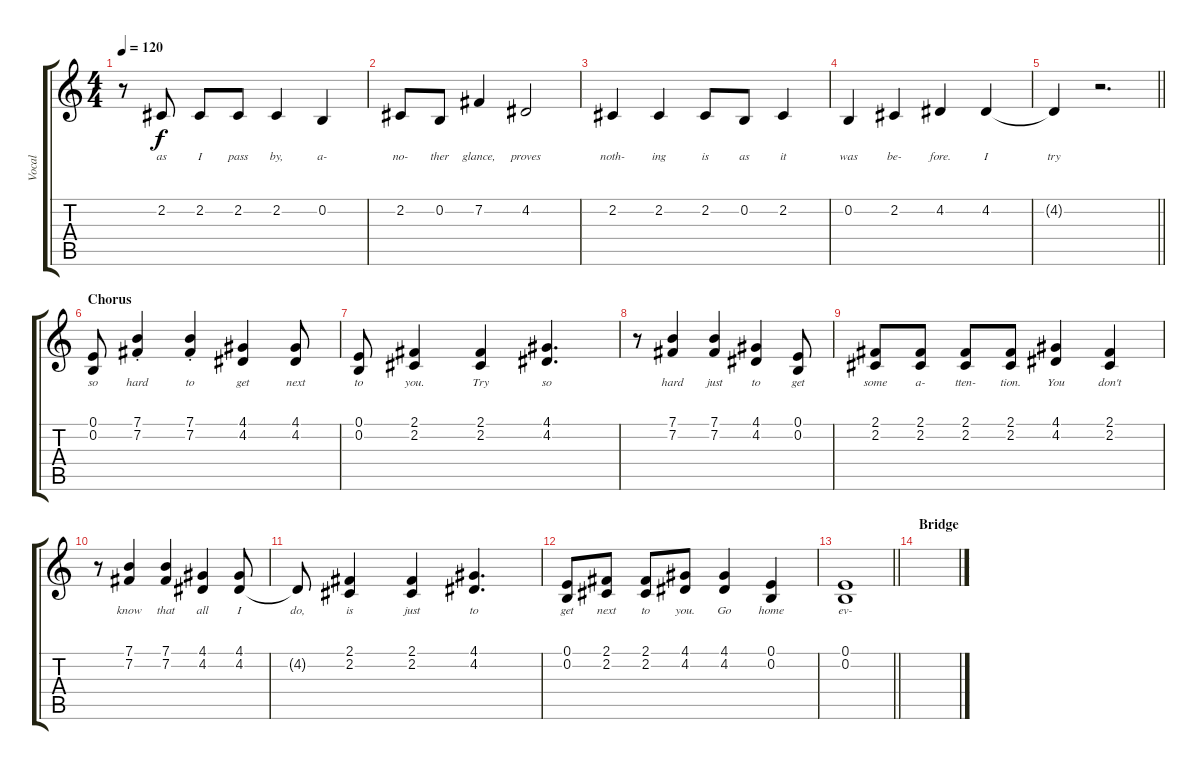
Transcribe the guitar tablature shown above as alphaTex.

\track ("Vocal" "Vocal") {mute instrument clarinet}
\staff {score tabs}
\tuning (E4 B3 G3 D3 A2 E2) {hide}
\ts (4 4)
\tempo 120
\clef g2
\ks c
r.8{dy f} 2.2.8{lyrics (0 "as") lyrics (1 "") lyrics (2 "") lyrics (3 "") lyrics (4 "")} 2.2.8{lyrics (0 "I") lyrics (1 "") lyrics (2 "") lyrics (3 "") lyrics (4 "")} 2.2.8{lyrics (0 "pass") lyrics (1 "") lyrics (2 "") lyrics (3 "") lyrics (4 "")} 2.2.4{lyrics (0 "by,") lyrics (1 "") lyrics (2 "") lyrics (3 "") lyrics (4 "")} 0.2.4{lyrics (0 "a-") lyrics (1 "") lyrics (2 "") lyrics (3 "") lyrics (4 "")} |
2.2.8{lyrics (0 "no-") lyrics (1 "") lyrics (2 "") lyrics (3 "") lyrics (4 "")} 0.2.8{lyrics (0 "ther") lyrics (1 "") lyrics (2 "") lyrics (3 "") lyrics (4 "")} 7.2.4{lyrics (0 "glance,") lyrics (1 "") lyrics (2 "") lyrics (3 "") lyrics (4 "")} 4.2.2{lyrics (0 "proves") lyrics (1 "") lyrics (2 "") lyrics (3 "") lyrics (4 "")} |
2.2.4{lyrics (0 "noth-") lyrics (1 "") lyrics (2 "") lyrics (3 "") lyrics (4 "")} 2.2.4{lyrics (0 "ing") lyrics (1 "") lyrics (2 "") lyrics (3 "") lyrics (4 "")} 2.2.8{lyrics (0 "is") lyrics (1 "") lyrics (2 "") lyrics (3 "") lyrics (4 "")} 0.2.8{lyrics (0 "as") lyrics (1 "") lyrics (2 "") lyrics (3 "") lyrics (4 "")} 2.2.4{lyrics (0 "it") lyrics (1 "") lyrics (2 "") lyrics (3 "") lyrics (4 "")} |
0.2.4{lyrics (0 "was") lyrics (1 "") lyrics (2 "") lyrics (3 "") lyrics (4 "")} 2.2.4{lyrics (0 "be-") lyrics (1 "") lyrics (2 "") lyrics (3 "") lyrics (4 "")} 4.2.4{lyrics (0 "fore.") lyrics (1 "") lyrics (2 "") lyrics (3 "") lyrics (4 "")} 4.2.4{lyrics (0 "I") lyrics (1 "") lyrics (2 "") lyrics (3 "") lyrics (4 "")} |
\barLineRight lightlight
4.2{t}.4{lyrics (0 "try") lyrics (1 "") lyrics (2 "") lyrics (3 "") lyrics (4 "")} r.2{d} |
\section ("" "Chorus")
(0.1 0.2).8{lyrics (0 "so") lyrics (1 "") lyrics (2 "") lyrics (3 "") lyrics (4 "")} (7.1 7.2{st}).4{lyrics (0 "hard") lyrics (1 "") lyrics (2 "") lyrics (3 "") lyrics (4 "")} (7.1 7.2{st}).4{lyrics (0 "to") lyrics (1 "") lyrics (2 "") lyrics (3 "") lyrics (4 "")} (4.1 4.2).4{lyrics (0 "get") lyrics (1 "") lyrics (2 "") lyrics (3 "") lyrics (4 "")} (4.1 4.2).8{lyrics (0 "next") lyrics (1 "") lyrics (2 "") lyrics (3 "") lyrics (4 "")} |
(0.1 0.2).8{lyrics (0 "to") lyrics (1 "") lyrics (2 "") lyrics (3 "") lyrics (4 "")} (2.1 2.2).4{lyrics (0 "you.") lyrics (1 "") lyrics (2 "") lyrics (3 "") lyrics (4 "")} (2.1 2.2).4{lyrics (0 "Try") lyrics (1 "") lyrics (2 "") lyrics (3 "") lyrics (4 "")} (4.1 4.2).4{d lyrics (0 "so") lyrics (1 "") lyrics (2 "") lyrics (3 "") lyrics (4 "")} |
r.8 (7.1 7.2).4{lyrics (0 "hard") lyrics (1 "") lyrics (2 "") lyrics (3 "") lyrics (4 "")} (7.1 7.2).4{lyrics (0 "just") lyrics (1 "") lyrics (2 "") lyrics (3 "") lyrics (4 "")} (4.1 4.2).4{lyrics (0 "to") lyrics (1 "") lyrics (2 "") lyrics (3 "") lyrics (4 "")} (0.1 0.2).8{lyrics (0 "get") lyrics (1 "") lyrics (2 "") lyrics (3 "") lyrics (4 "")} |
(2.1 2.2).8{lyrics (0 "some") lyrics (1 "") lyrics (2 "") lyrics (3 "") lyrics (4 "")} (2.1 2.2).8{lyrics (0 "a-") lyrics (1 "") lyrics (2 "") lyrics (3 "") lyrics (4 "")} (2.1 2.2).8{lyrics (0 "tten-") lyrics (1 "") lyrics (2 "") lyrics (3 "") lyrics (4 "")} (2.1 2.2).8{lyrics (0 "tion.") lyrics (1 "") lyrics (2 "") lyrics (3 "") lyrics (4 "")} (4.1 4.2).4{lyrics (0 "You") lyrics (1 "") lyrics (2 "") lyrics (3 "") lyrics (4 "")} (2.1 2.2).4{lyrics (0 "don't") lyrics (1 "") lyrics (2 "") lyrics (3 "") lyrics (4 "")} |
r.8 (7.1 7.2).4{lyrics (0 "know") lyrics (1 "") lyrics (2 "") lyrics (3 "") lyrics (4 "")} (7.1 7.2).4{lyrics (0 "that") lyrics (1 "") lyrics (2 "") lyrics (3 "") lyrics (4 "")} (4.1 4.2).4{lyrics (0 "all") lyrics (1 "") lyrics (2 "") lyrics (3 "") lyrics (4 "")} (4.1 4.2).8{lyrics (0 "I") lyrics (1 "") lyrics (2 "") lyrics (3 "") lyrics (4 "")} |
4.2{t}.8{lyrics (0 "do,") lyrics (1 "") lyrics (2 "") lyrics (3 "") lyrics (4 "")} (2.1 2.2).4{lyrics (0 "is") lyrics (1 "") lyrics (2 "") lyrics (3 "") lyrics (4 "")} (2.1 2.2).4{lyrics (0 "just") lyrics (1 "") lyrics (2 "") lyrics (3 "") lyrics (4 "")} (4.1 4.2).4{d lyrics (0 "to") lyrics (1 "") lyrics (2 "") lyrics (3 "") lyrics (4 "")} |
(0.1 0.2).8{lyrics (0 "get") lyrics (1 "") lyrics (2 "") lyrics (3 "") lyrics (4 "")} (2.1 2.2).8{lyrics (0 "next") lyrics (1 "") lyrics (2 "") lyrics (3 "") lyrics (4 "")} (2.1 2.2).8{lyrics (0 "to") lyrics (1 "") lyrics (2 "") lyrics (3 "") lyrics (4 "")} (4.1 4.2).8{lyrics (0 "you.") lyrics (1 "") lyrics (2 "") lyrics (3 "") lyrics (4 "")} (4.1 4.2).4{lyrics (0 "Go") lyrics (1 "") lyrics (2 "") lyrics (3 "") lyrics (4 "")} (0.1 0.2).4{lyrics (0 "home") lyrics (1 "") lyrics (2 "") lyrics (3 "") lyrics (4 "")} |
\barLineRight lightlight
(0.1 0.2).1{lyrics (0 "ev-") lyrics (1 "") lyrics (2 "") lyrics (3 "") lyrics (4 "")} |
\section ("" "Bridge")
